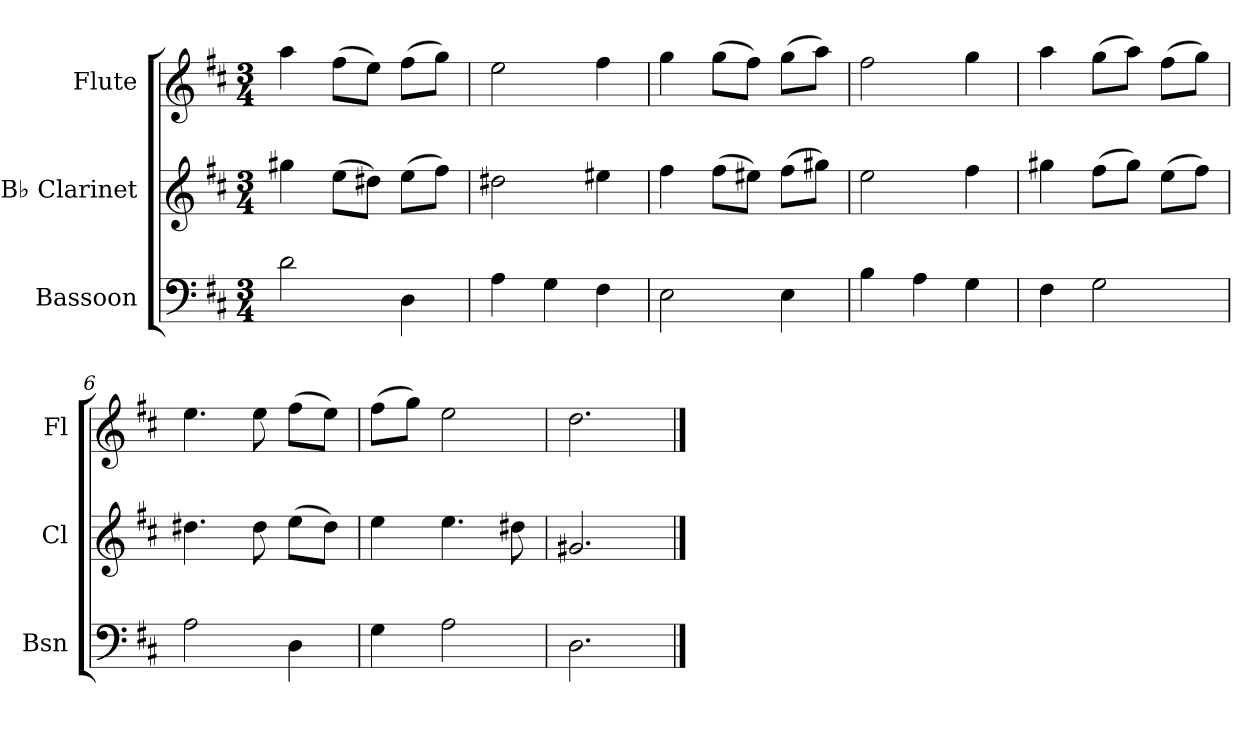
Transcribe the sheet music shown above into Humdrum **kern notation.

**kern	**kern	**kern
*part3	*part2	*part1
*staff3	*staff2	*staff1
*I"Bassoon	*I"B♭ Clarinet	*I"Flute
*I'Bsn	*I'Cl	*I'Fl
*clefF4	*clefG2	*clefG2
*	*ITrd1c2	*
*k[f#c#]	*k[]	*k[f#c#]
*M3/4	*M3/4	*M3/4
*MM47	*MM47	*MM47
=1	=1	=1
2d\	4ff#X\	4aa\
.	(>8dd\L	(>8ff#\L
.	8cc#X\J)	8ee\J)
4D\	(>8dd\L	(>8ff#\L
.	8ee\J)	8gg\J)
=2	=2	=2
4A\	2cc#X\	2ee\
4G\	.	.
4F#\	4dd#X\	4ff#\
=3	=3	=3
2E\	4ee\	4gg\
.	(>8ee\L	(>8gg\L
.	8dd#X\J)	8ff#\J)
4E\	(>8ee\L	(>8gg\L
.	8ff#X\J)	8aa\J)
=4	=4	=4
4B\	2dd\	2ff#\
4A\	.	.
4G\	4ee\	4gg\
=5	=5	=5
4F#\	4ff#X\	4aa\
2G\	(>8ee\L	(>8gg\L
.	8ff#\J)	8aa\J)
.	(>8dd\L	(>8ff#\L
.	8ee\J)	8gg\J)
=6	=6	=6
2A\	4.cc#X\	4.ee\
.	8cc#\	8ee\
4D\	(>8dd\L	(>8ff#\L
.	8cc#\J)	8ee\J)
=7	=7	=7
4G\	4dd\	(>8ff#\L
.	.	8gg\J)
2A\	4.dd\	2ee\
.	8cc#X\	.
=8	=8	=8
2.D\	2.f#X/	2.dd\
==	==	==
*-	*-	*-
